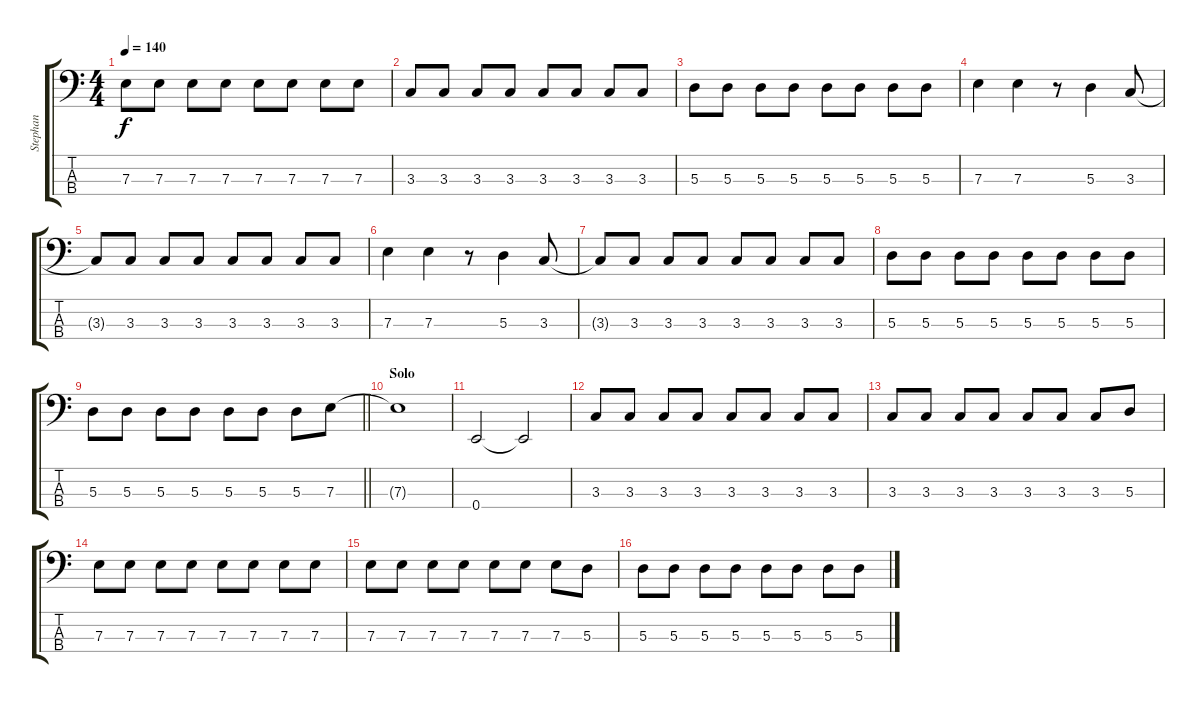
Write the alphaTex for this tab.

\track ("Stephan" "Stephan") {instrument electricbasspick}
\staff {score tabs}
\tuning (G2 D2 A1 E1) {hide}
\ts (4 4)
\tempo 140
\clef f4
\ks c
7.3{t}.8{dy f} 7.3.8 7.3.8 7.3.8 7.3.8 7.3.8 7.3.8 7.3.8 |
3.3.8 3.3.8 3.3.8 3.3.8 3.3.8 3.3.8 3.3.8 3.3.8 |
5.3.8 5.3.8 5.3.8 5.3.8 5.3.8 5.3.8 5.3.8 5.3.8 |
7.3.4 7.3.4 r.8 5.3.4 3.3.8 |
3.3{t}.8 3.3.8 3.3.8 3.3.8 3.3.8 3.3.8 3.3.8 3.3.8 |
7.3.4 7.3.4 r.8 5.3.4 3.3.8 |
3.3{t}.8 3.3.8 3.3.8 3.3.8 3.3.8 3.3.8 3.3.8 3.3.8 |
5.3.8 5.3.8 5.3.8 5.3.8 5.3.8 5.3.8 5.3.8 5.3.8 |
\barLineRight lightlight
5.3.8 5.3.8 5.3.8 5.3.8 5.3.8 5.3.8 5.3.8 7.3.8 |
\section ("" "Solo")
7.3{t}.1 |
0.4.2 0.4{t}.2 |
3.3.8 3.3.8 3.3.8 3.3.8 3.3.8 3.3.8 3.3.8 3.3.8 |
3.3.8 3.3.8 3.3.8 3.3.8 3.3.8 3.3.8 3.3.8 5.3.8 |
7.3.8 7.3.8 7.3.8 7.3.8 7.3.8 7.3.8 7.3.8 7.3.8 |
7.3.8 7.3.8 7.3.8 7.3.8 7.3.8 7.3.8 7.3.8 5.3.8 |
5.3.8 5.3.8 5.3.8 5.3.8 5.3.8 5.3.8 5.3.8 5.3.8
